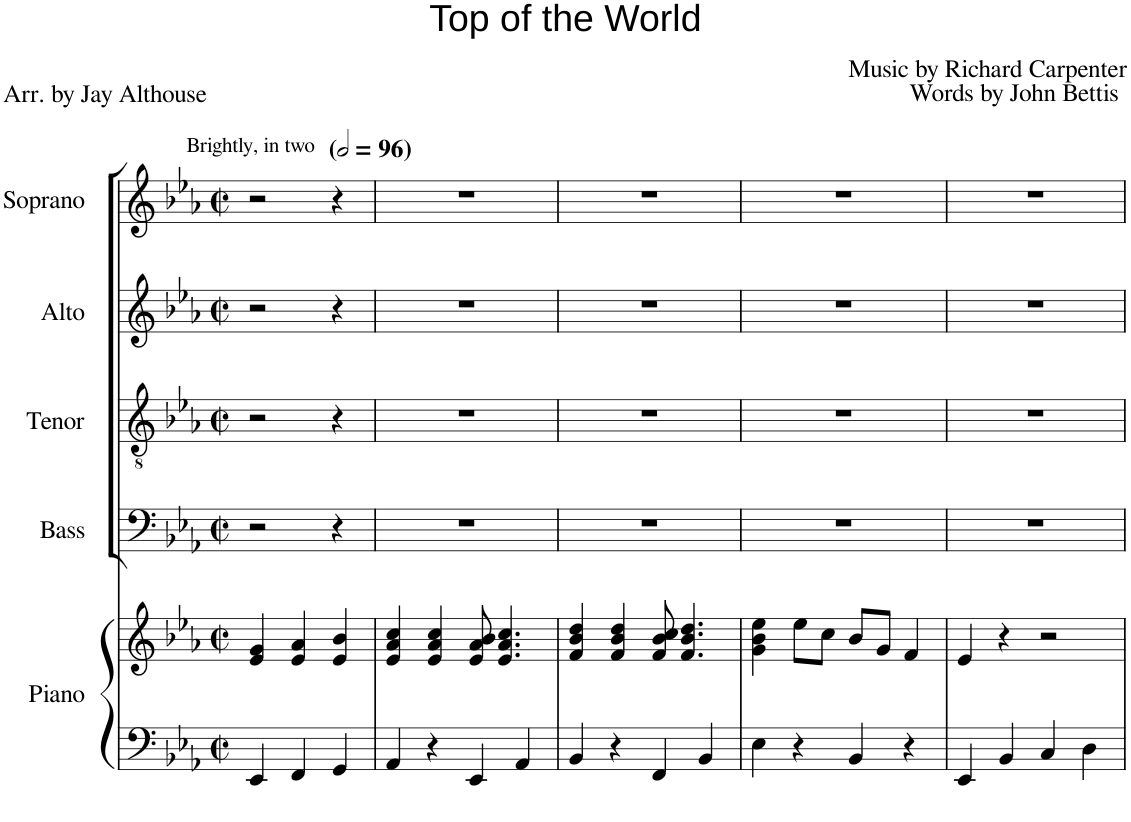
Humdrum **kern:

**kern	**kern	**kern	**kern	**kern	**kern
*part5	*part5	*part4	*part3	*part2	*part1
*staff6	*staff5	*staff4	*staff3	*staff2	*staff1
*I"Piano	*	*I"Bass	*I"Tenor	*I"Alto	*I"Soprano
*I'Pno.	*	*I'B.	*I'T.	*I'A.	*I'S.
*clefF4	*clefG2	*clefF4	*clefGv2	*clefG2	*clefG2
*k[b-e-a-]	*k[b-e-a-]	*k[b-e-a-]	*k[b-e-a-]	*k[b-e-a-]	*k[b-e-a-]
*M2/2	*M2/2	*M2/2	*M2/2	*M2/2	*M2/2
*met(c|)	*met(c|)	*met(c|)	*met(c|)	*met(c|)	*met(c|)
*MM192	*MM192	*MM192	*MM192	*MM192	*MM192
=	=	=	=	=	=
!	!	!	!	!	!LO:TX:a:t=Brightly, in two
4EE-/	4e-/ 4g/	2r	2r	2r	2r
4FF/	4e-/ 4a-/	.	.	.	.
4GG/	4e-/ 4b-/	4r	4r	4r	4r
=1	=1	=1	=1	=1	=1
4AA-/	4e-/ 4a-/ 4cc/	1r	1r	1r	1r
4r	4e-/ 4a-/ 4cc/	.	.	.	.
4EE-/	8e-/ 8a-/ 8b-/	.	.	.	.
.	4.e-/ 4.a-/ 4.cc/	.	.	.	.
4AA-/	.	.	.	.	.
=2	=2	=2	=2	=2	=2
4BB-/	4f/ 4b-/ 4dd/	1r	1r	1r	1r
4r	4f/ 4b-/ 4dd/	.	.	.	.
4FF/	8f/ 8b-/ 8cc/	.	.	.	.
.	4.f/ 4.b-/ 4.dd/	.	.	.	.
4BB-/	.	.	.	.	.
=3	=3	=3	=3	=3	=3
4E-\	4g\ 4b-\ 4ee-\	1r	1r	1r	1r
4r	8ee-\L	.	.	.	.
.	8cc\J	.	.	.	.
4BB-/	8b-/L	.	.	.	.
.	8g/J	.	.	.	.
4r	4f/	.	.	.	.
=4	=4	=4	=4	=4	=4
4EE-/	4e-/	1r	1r	1r	1r
4BB-/	4r	.	.	.	.
4C/	2r	.	.	.	.
4D\	.	.	.	.	.
=	=	=	=	=	=
*-	*-	*-	*-	*-	*-
